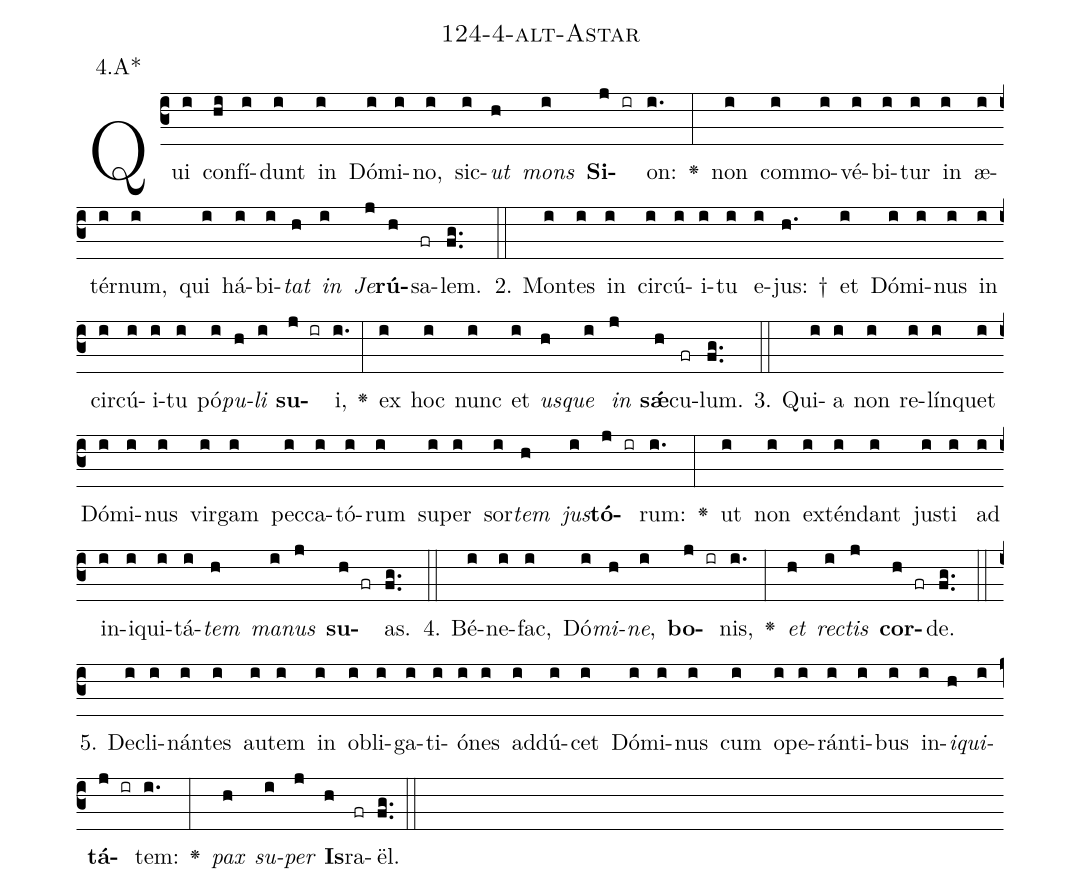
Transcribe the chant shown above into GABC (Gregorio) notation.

name: 124-4-alt-Astar;
annotation: 4.A*;
%%
(c3)Qui(i) con(hi)fí(i)dunt(i) in(i) Dó(i)mi(i)no,(i) sic(i)<i>ut</i>(h) <i>mons</i>(i) <b>Si</b>(j ir)on:(i.) <v>\greheightstar</v>(:) non(i) com(i)mo(i)vé(i)bi(i)tur(i) in(i) æ(i)tér(i)num,(i) qui(i) há(i)bi(i)<i>tat</i>(h) <i>in</i>(i) <i>Je</i>(j)<b>rú</b>(h)sa(fr)lem.(fg..) (::)
2. Mon(i)tes(i) in(i) cir(i)cú(i)i(i)tu(i) e(i)jus: †(h.) et(i) Dó(i)mi(i)nus(i) in(i) cir(i)cú(i)i(i)tu(i) pó(i)<i>pu</i>(h)<i>li</i>(i) <b>su</b>(j ir)i,(i.) <v>\greheightstar</v>(:) ex(i) hoc(i) nunc(i) et(i) <i>us</i>(h)<i>que</i>(i) <i>in</i>(j) <b>sǽ</b>(h)cu(fr)lum.(fg..) (::)
3. Qui(i)a(i) non(i) re(i)lín(i)quet(i) Dó(i)mi(i)nus(i) vir(i)gam(i) pec(i)ca(i)tó(i)rum(i) su(i)per(i) sor(i)<i>tem</i>(h) <i>jus</i>(i)<b>tó</b>(j ir)rum:(i.) <v>\greheightstar</v>(:) ut(i) non(i) ex(i)tén(i)dant(i) jus(i)ti(i) ad(i) in(i)i(i)qui(i)tá(i)<i>tem</i>(h) <i>ma</i>(i)<i>nus</i>(j) <b>su</b>(h fr)as.(fg..) (::)
4. Bé(i)ne(i)fac,(i) Dó(i)<i>mi</i>(h)<i>ne</i>,(i) <b>bo</b>(j ir)nis,(i.) <v>\greheightstar</v>(:) <i>et</i>(h) <i>rec</i>(i)<i>tis</i>(j) <b>cor</b>(h fr)de.(fg..) (::)
5. De(i)cli(i)nán(i)tes(i) au(i)tem(i) in(i) ob(i)li(i)ga(i)ti(i)ó(i)nes(i) ad(i)dú(i)cet(i) Dó(i)mi(i)nus(i) cum(i) o(i)pe(i)rán(i)ti(i)bus(i) in(i)<i>i</i>(h)<i>qui</i>(i)<b>tá</b>(j ir)tem:(i.) <v>\greheightstar</v>(:) <i>pax</i>(h) <i>su</i>(i)<i>per</i>(j) <b>Is</b>(h)ra(fr)ël.(fg..) (::)
